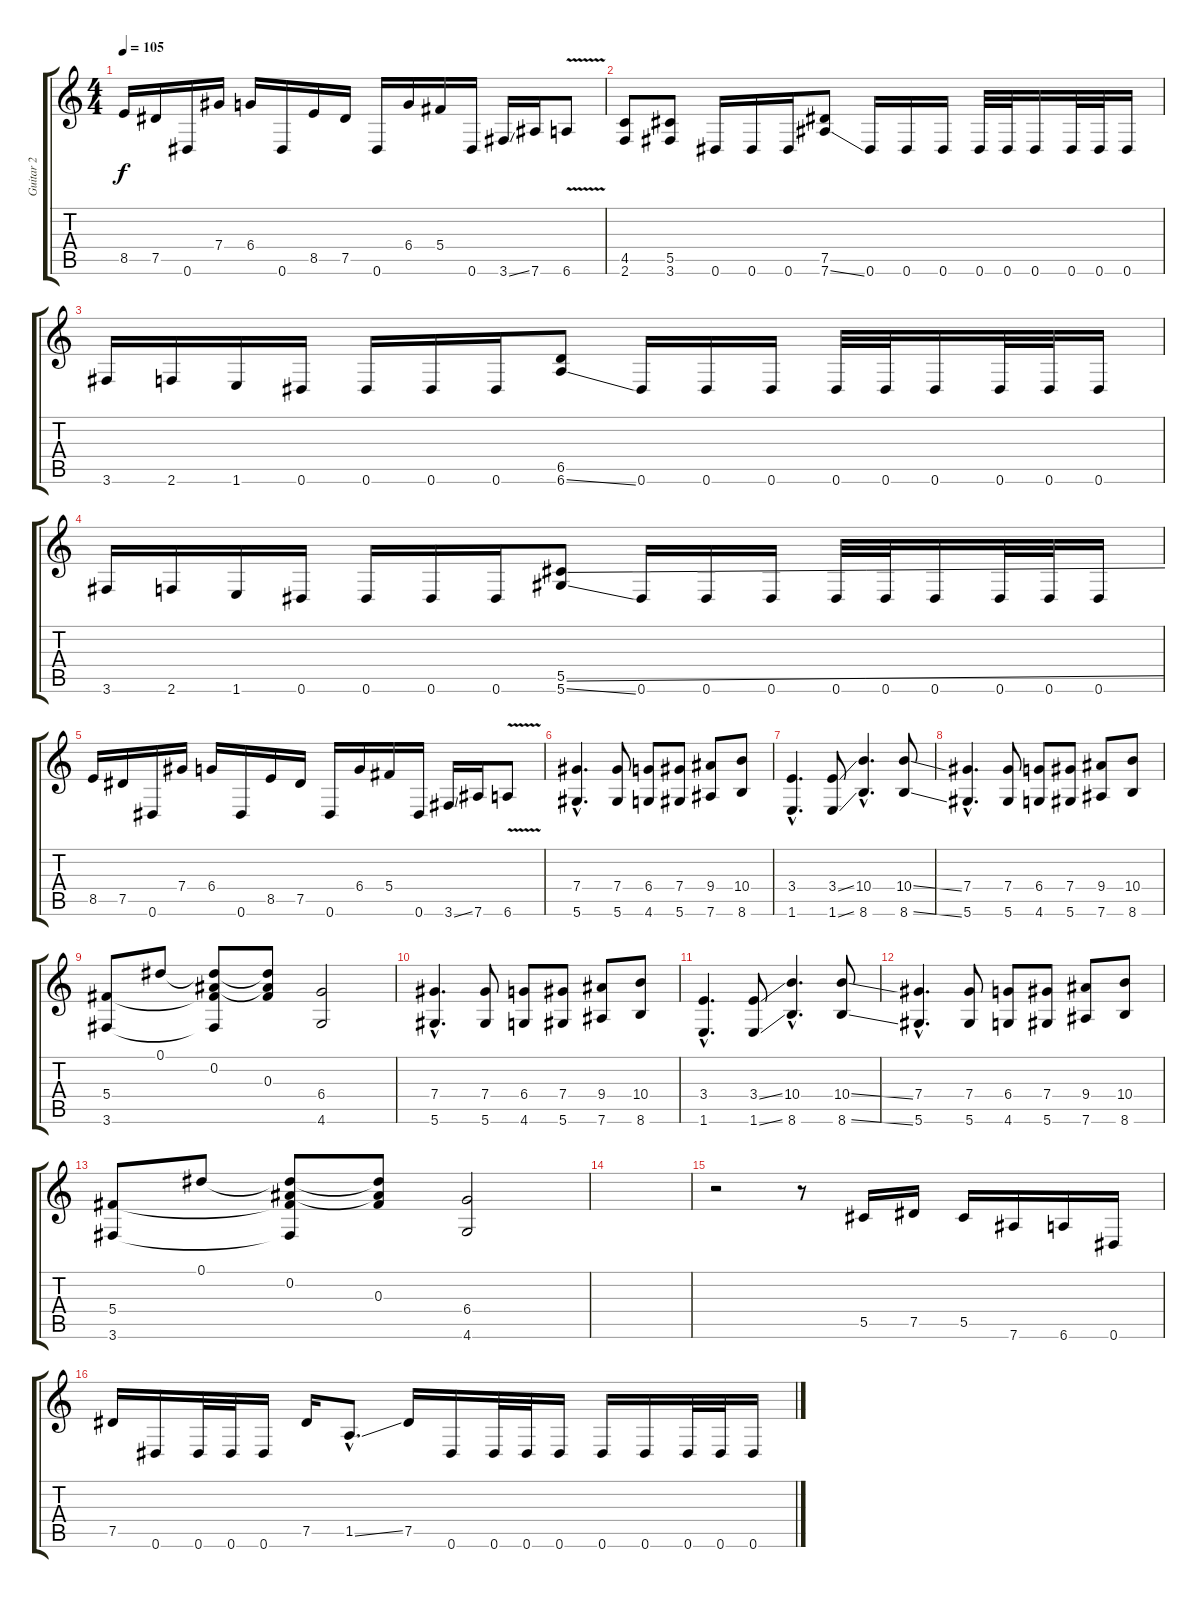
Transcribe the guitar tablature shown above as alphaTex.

\track ("Guitar 2" "Guitar 2") {instrument overdrivenguitar}
\staff {score tabs}
\tuning (Eb4 Bb3 Gb3 Db3 Ab2 Eb2) {hide}
\ts (4 4)
\tempo 105
\clef g2
\ks c
8.5.16{dy f} 7.5.16 0.6.16 7.4.16 6.4.16 0.6.16 8.5.16 7.5.16 0.6.16 6.4.16 5.4.16 0.6.16 3.6{ss}.16 7.6.16 6.6{v}.8 |
(4.5 2.6).8 (5.5 3.6).8 0.6.16 0.6.16 0.6.16 (7.5 7.6{ss}).8 0.6.16 0.6.16 0.6.16 0.6.32 0.6.32 0.6.16 0.6.32 0.6.32 0.6.16 |
3.6.16 2.6.16 1.6.16 0.6.16 0.6.16 0.6.16 0.6.16 (6.5 6.6{ss}).8 0.6.16 0.6.16 0.6.16 0.6.32 0.6.32 0.6.16 0.6.32 0.6.32 0.6.16 |
3.6.16 2.6.16 1.6.16 0.6.16 0.6.16 0.6.16 0.6.16 (5.5{ss} 5.6{ss}).8 0.6.16 0.6.16 0.6.16 0.6.32 0.6.32 0.6.16 0.6.32 0.6.32 0.6.16 |
8.5.16 7.5.16 0.6.16 7.4.16 6.4.16 0.6.16 8.5.16 7.5.16 0.6.16 6.4.16 5.4.16 0.6.16 3.6{ss}.16 7.6.16 6.6{v}.8 |
(7.4{hac} 5.6{hac}).4{d} (7.4 5.6).8 (6.4 4.6).8 (7.4 5.6).8 (9.4 7.6).8 (10.4 8.6).8 |
(3.4{hac} 1.6{hac}).4{d} (3.4{ss} 1.6{ss}).8 (10.4{hac} 8.6{hac}).4{d} (10.4{ss} 8.6{ss}).8 |
(7.4{hac} 5.6{hac}).4{d} (7.4 5.6).8 (6.4 4.6).8 (7.4 5.6).8 (9.4 7.6).8 (10.4 8.6).8 |
(5.4 3.6).8 0.1.8 (0.1{t} 0.2 5.4{t} 3.6{t}).8 (0.1{t} 0.2{t} 0.3).8 (6.4 4.6).2 |
(7.4{hac} 5.6{hac}).4{d} (7.4 5.6).8 (6.4 4.6).8 (7.4 5.6).8 (9.4 7.6).8 (10.4 8.6).8 |
(3.4{hac} 1.6{hac}).4{d} (3.4{ss} 1.6{ss}).8 (10.4{hac} 8.6{hac}).4{d} (10.4{ss} 8.6{ss}).8 |
(7.4{hac} 5.6{hac}).4{d} (7.4 5.6).8 (6.4 4.6).8 (7.4 5.6).8 (9.4 7.6).8 (10.4 8.6).8 |
(5.4 3.6).8 0.1.8 (0.1{t} 0.2 5.4{t} 3.6{t}).8 (0.1{t} 0.2{t} 0.3).8 (6.4 4.6).2 |
|
r.2 r.8 5.5.16 7.5.16 5.5.16 7.6.16 6.6.16 0.6.16 |
7.5.16 0.6.16 0.6.32 0.6.32 0.6.16 7.5.16 1.5{ss hac}.8{d} 7.5.16 0.6.16 0.6.32 0.6.32 0.6.16 0.6.16 0.6.16 0.6.32 0.6.32 0.6.16
